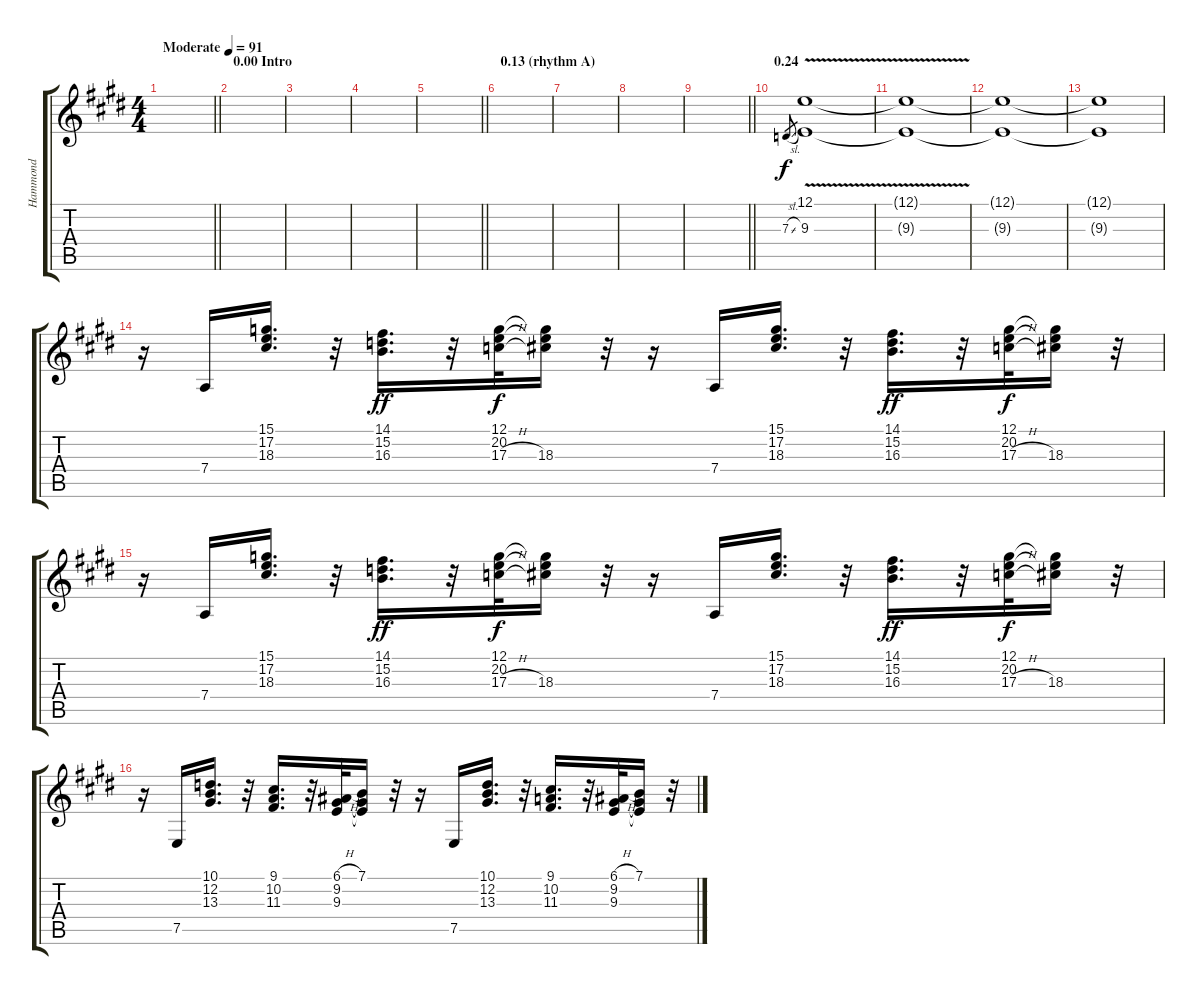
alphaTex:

\track ("Hammond" "Hammond") {instrument drawbarorgan}
\staff {score tabs}
\tuning (E4 B3 G3 D3 A2 E2) {hide}
\ts (4 4)
\tempo (91 "Moderate")
\clef g2
\barLineRight lightlight
\ks e
|
\section ("" "0.00 Intro")
|
|
|
\barLineRight lightlight
|
\section ("" "0.13 (rhythm A)")
|
|
|
\barLineRight lightlight
|
\section ("" "0.24")
7.3{sl}.8{gr} (12.1 9.3{v}).1{dy f} |
(12.1{t} 9.3{t}).1 |
(12.1{t} 9.3{t}).1 |
(12.1{t} 9.3{t}).1 |
r.16 7.4.16 (15.1 17.2 18.3).16{d} r.32 (14.1 15.2 16.3).16{d dy ff} r.32 (12.1 20.2 17.3{h}).32{dy f} (12.1{t} 20.2{t} 18.3).16 r.32 r.16 7.4.16 (15.1 17.2 18.3).16{d} r.32 (14.1 15.2 16.3).16{d dy ff} r.32 (12.1 20.2 17.3{h}).32{dy f} (12.1{t} 20.2{t} 18.3).16 r.32 |
r.16 7.4.16 (15.1 17.2 18.3).16{d} r.32 (14.1 15.2 16.3).16{d dy ff} r.32 (12.1 20.2 17.3{h}).32{dy f} (12.1{t} 20.2{t} 18.3).16 r.32 r.16 7.4.16 (15.1 17.2 18.3).16{d} r.32 (14.1 15.2 16.3).16{d dy ff} r.32 (12.1 20.2 17.3{h}).32{dy f} (12.1{t} 20.2{t} 18.3).16 r.32 |
r.16 7.5.16 (10.1 12.2 13.3).16{d} r.32 (9.1 10.2 11.3).16{d} r.32 (6.1{h} 9.2 9.3).32 (7.1 9.2{t} 9.3{t}).16 r.32 r.16 7.5.16 (10.1 12.2 13.3).16{d} r.32 (9.1 10.2 11.3).16{d} r.32 (6.1{h} 9.2 9.3).32 (7.1 9.2{t} 9.3{t}).16 r.32
